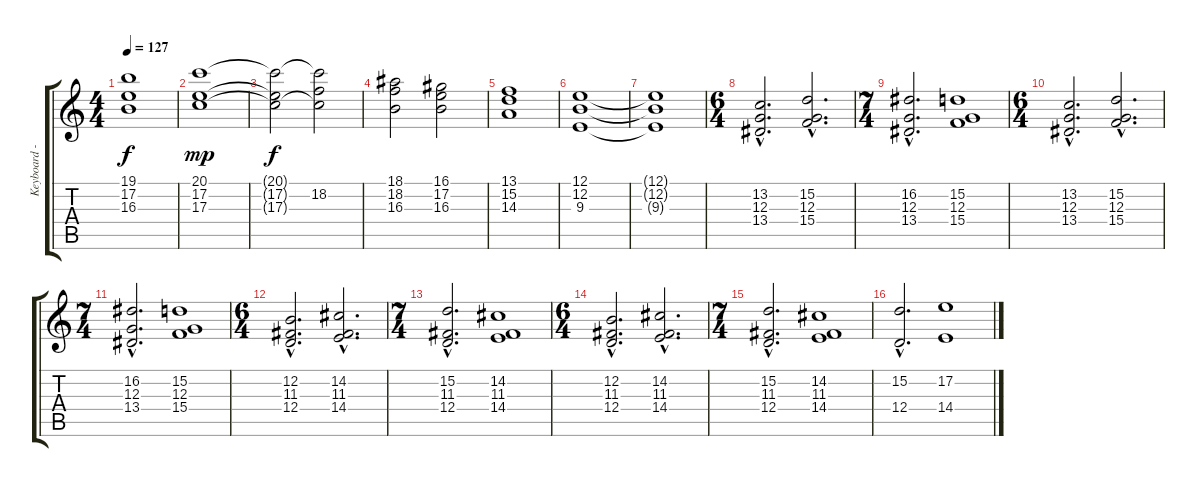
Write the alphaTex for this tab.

\track ("Keyboard - Strings" "Keyboard -") {instrument stringensemble1}
\staff {score tabs}
\tuning (E4 B3 G3 D3 A2 E2) {hide}
\ts (4 4)
\tempo 127
\clef g2
\ks c
(19.1{t} 17.2{t} 16.3{t}).1{dy f} |
(20.1 17.2 17.3).1{dy mp} |
(20.1{t} 17.2{t} 17.3{t}).2{dy f} (20.1{t} 18.2 17.3{t}).2 |
(18.1 18.2 16.3).2 (16.1 17.2 16.3).2 |
(13.1 15.2 14.3).1 |
(12.1 12.2 9.3).1 |
(12.1{t} 12.2{t} 9.3{t}).1 |
\ts (6 4)
(13.2{hac} 12.3{hac} 13.4{hac}).2{d} (15.2{hac} 12.3{hac} 15.4{hac}).2{d} |
\ts (7 4)
(16.2{hac} 12.3{hac} 13.4{hac}).2{d} (15.2 12.3 15.4).1 |
\ts (6 4)
(13.2{hac} 12.3{hac} 13.4{hac}).2{d} (15.2{hac} 12.3{hac} 15.4{hac}).2{d} |
\ts (7 4)
(16.2{hac} 12.3{hac} 13.4{hac}).2{d} (15.2 12.3 15.4).1 |
\ts (6 4)
(12.2{hac} 11.3{hac} 12.4{hac}).2{d} (14.2{hac} 11.3{hac} 14.4{hac}).2{d} |
\ts (7 4)
(15.2{hac} 11.3{hac} 12.4{hac}).2{d} (14.2 11.3 14.4).1 |
\ts (6 4)
(12.2{hac} 11.3{hac} 12.4{hac}).2{d} (14.2{hac} 11.3{hac} 14.4{hac}).2{d} |
\ts (7 4)
(15.2{hac} 11.3{hac} 12.4{hac}).2{d} (14.2 11.3 14.4).1 |
(15.2{hac} 12.4{hac}).2{d} (17.2 14.4).1
